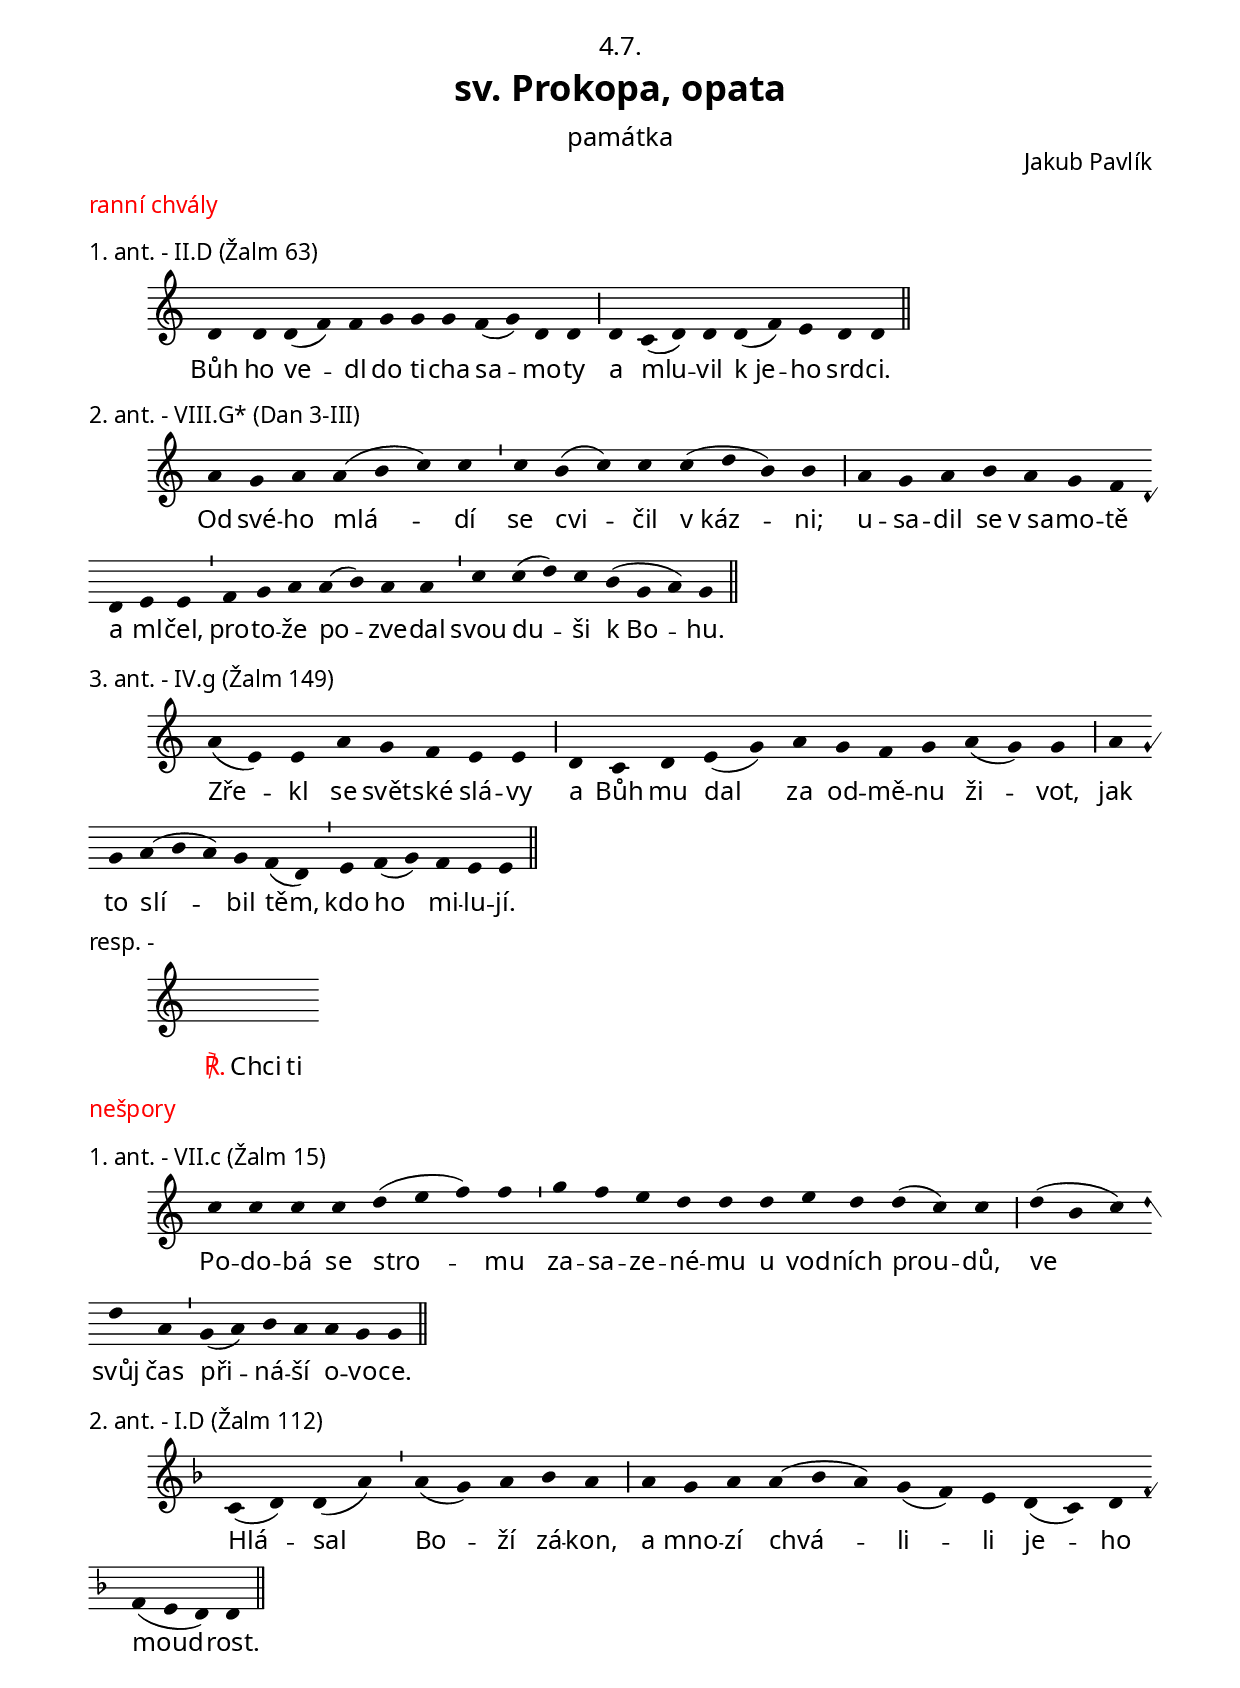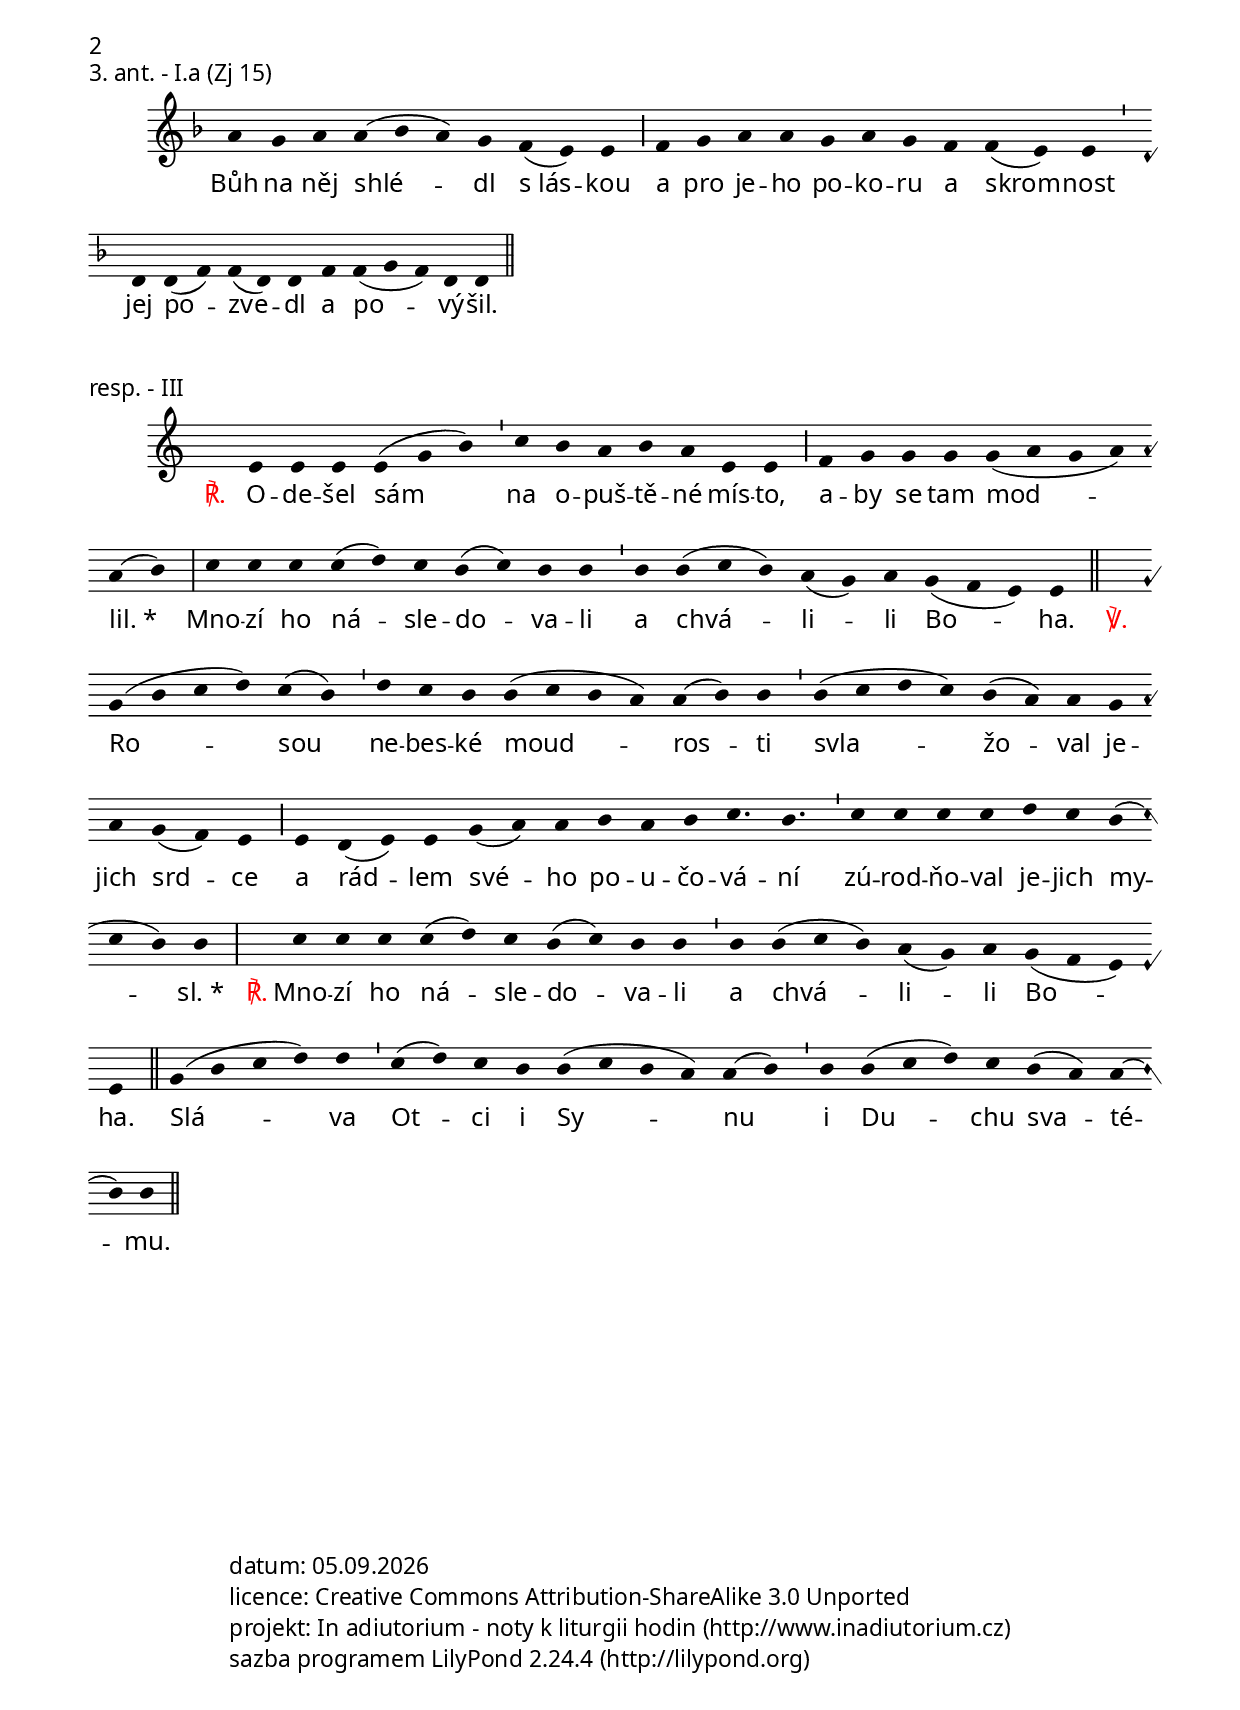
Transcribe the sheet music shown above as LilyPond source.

\version "2.15.37"

\include "../spolecne.ly"
\include "../dilyresponsorii.ly"

\header {
  title = \markup\titleSvatek
            "sv. Prokopa, opata"
            památka
            4.7.
  composer = "Jakub Pavlík"
}

\markup {\nadpisHodinka {"ranní chvály"}}

\score {
  \relative c' {
    \choralniRezim
    d4 d d( f) f g g g f( g) d d \barMaior
    d c( d) d d( f) e d d \barFinalis
  }
  \addlyrics {
    Bůh ho ve -- dl do ti -- cha sa -- mo -- ty
    a mlu -- vil k_je -- ho srd -- ci.
  }
  \header {
    quid = "1. ant."
    modus = "II"
    differentia = "D" 
    psalmus = "Žalm 63"
    id = ""
    piece = \markup {\sestavTitulek}
  }
}

\score {
  \relative c'' {
    \choralniRezim
    a4 g a a( b c) c \barMin c b( c) c c( d b) b \barMaior
    a g a b a g f d e e \barMin
    f g a a( b) a a \barMin c c( d) c b( g a) g \barFinalis
  }
  \addlyrics {
    Od své -- ho mlá -- dí se cvi -- čil v_káz -- ni;
    u -- sa -- dil se v_sa -- mo -- tě a ml -- čel,
    pro -- to -- že po -- zve -- dal svou du -- ši k_Bo -- hu.
  }
  \header {
    quid = "2. ant."
    modus = "VIII"
    differentia = "G*" 
    psalmus = "Dan 3-III"
    id = ""
    piece = \markup {\sestavTitulek}
  }
}

\score {
  \relative c'' {
    \choralniRezim
    a4( e) e a g f e e \barMaior
    d c d e( g) a g f g a( g) g \barMaior
    a g a( b a) g f( d) \barMin e f( g) f e e \barFinalis
  }
  \addlyrics {
    Zře -- kl se svět -- ské slá -- vy
    a Bůh mu dal za od -- mě -- nu ži -- vot,
    jak to slí -- bil těm, kdo ho mi -- lu -- jí.
  }
  \header {
    quid = "3. ant."
    modus = "IV"
    differentia = "g" 
    psalmus = "Žalm 149"
    id = ""
    piece = \markup {\sestavTitulek}
  }
}

\score {
  \relative c' {
    \choralniRezim
    
    % R
    \neviditelna a
    
    % V
    \neviditelna a
    
    % R
    \neviditelna a
    
    % Slava
  }
  \addlyrics {
    \Response Chci ti u -- ká -- zat ces -- tu moud -- ros -- ti,
    vést tě po správ -- né stez -- ce._*
    Za -- čá -- tek moud -- ros -- ti je u -- přím -- ná tou -- ha po -- u -- čit se.
    \Verse Ces -- ta spra -- ved -- li -- vých je ja -- ko svět -- lo ji -- třen -- ky,
    je -- jíž zá -- ře stou -- pá do bí -- lé -- ho dne._*
    \Response Za -- čá -- tek moud -- ros -- ti je u -- přím -- ná tou -- ha po -- u -- čit se.
    \textRespDoxologie
  }
  \header {
    quid = "resp."
    modus = ""
    id = ""
    piece = \markup {\sestavTitulekResp}
  }
}

\score {
  \relative c' {
    \choralniRezim
    
  }
  \addlyrics {
    Od rá -- na se ce -- lým srd -- cem o -- bra -- cí k_Bo -- hu,
    své -- mu Stvo -- ři -- te -- li,
    k_Nej -- vyš -- ší -- mu zdvi -- há svou du -- ši,
    k_mod -- lit -- bě o -- tví -- rá svá ús -- ta.
  }
  \header {
    quid = "ant. k Benedictus"
    modus = ""
    differentia = "" 
    psalmus = ""
    id = ""
    piece = \markup {\sestavTitulekBezZalmu}
  }
}

\markup {\nadpisHodinka {"nešpory"}}

\score {
  \relative c'' {
    \choralniRezim
    c4 c c c d( e f) f \barMin
    g f e d d d e d d( c) c \barMaior
    d( b c) d a \barMin g( a) b a a g g \barFinalis
  }
  \addlyrics {
    Po -- do -- bá se stro -- mu
    za -- sa -- ze -- né -- mu u vod -- ních prou -- dů,
    ve svůj čas při -- ná -- ší o -- vo -- ce.
  }
  \header {
    quid = "1. ant."
    modus = "VII"
    differentia = "c" 
    psalmus = "Žalm 15"
    id = ""
    piece = \markup {\sestavTitulek}
  }
}

\score {
  \relative c' {
    \choralniRezim
    \key f \major
    c( d) d( a') \barMin a( g) a bes a \barMaior
    a g a a( bes a) g( f) e d( c) d f( e d) d \barFinalis
  }
  \addlyrics {
    Hlá -- sal Bo -- ží zá -- kon,
    a mno -- zí chvá -- li -- li je -- ho moud -- rost.
  }
  \header {
    quid = "2. ant."
    modus = "I"
    differentia = "D" 
    psalmus = "Žalm 112"
    id = ""
    piece = \markup {\sestavTitulek}
  }
}

\score {
  \relative c'' {
    \choralniRezim
    \key f \major
    a4 g a a( bes a) g f( e) e \barMaior
    f g a a g a g f f( e) e \barMin
    d d( f) f( d) d f f( g f) d d \barFinalis
  }
  \addlyrics {
    Bůh na něj shlé -- dl s_lás -- kou
    a pro je -- ho po -- ko -- ru a skrom -- nost
    jej po -- zve -- dl a po -- vý -- šil.
  }
  \header {
    quid = "3. ant."
    modus = "I"
    differentia = "a" 
    psalmus = "Zj 15"
    id = ""
    piece = \markup {\sestavTitulek}
  }
}

\score {
  \relative c' {
    \choralniRezim
    
    % R
    \neviditelna e
    e4 e e e( g b) \barMin c b a b a e e \barMaior
    f g g g g( a g a) a( b) \barMax
    c c c c( d) c b( c) b b \barMin b b( c b) a( g) a g( f e) e \barFinalis
    % V
    \neviditelna g
    g( b c d) c( b) \barMin d c b b( c b a) a( b) b \barMin 
    b( c d c) b( a) a g a g( f) e \barMaior
    e d( e) e g( a) a b a b c4. b \barMin
    c4 c c c d c b( c b) b \barMax
    % R
    \neviditelna b
    c c c c( d) c b( c) b b \barMin b b( c b) a( g) a g( f e) e \barFinalis
    % Slava
    g4( b c d) d \barMin c( d) c b b( c b a) a( b) \barMin b b( c d) c b( a) a( b) b \barFinalis
  }
  \addlyrics {
    \Response O -- de -- šel sám na o -- puš -- tě -- né mís -- to,
    a -- by se tam mod -- lil._*
    Mno -- zí ho ná -- sle -- do -- va -- li a chvá -- li -- li Bo -- ha.
    \Verse Ro -- sou ne -- bes -- ké moud -- ros -- ti
    svla -- žo -- val je -- jich srd -- ce
    a rád -- lem své -- ho po -- u -- čo -- vá -- ní
    zú -- rod -- ňo -- val je -- jich my -- sl._*
    \Response Mno -- zí ho ná -- sle -- do -- va -- li a chvá -- li -- li Bo -- ha.
    \textRespDoxologie
  }
  \header {
    quid = "resp."
    modus = "III"
    id = ""
    piece = \markup {\sestavTitulekResp}
  }
}

\score {
  \relative c' {
    \choralniRezim
    
  }
  \addlyrics {
    Sva -- tý Pro -- ko -- pe,
    du -- chov -- ní vůd -- ce svých brat -- ří,
    ví -- tě -- zi nad tě -- lem, svě -- tem a ďáb -- lem,
    po -- má -- hej nám svou pří -- mlu -- vou,
    a -- by -- chom ja -- ko ty
    bo -- jo -- va -- li dob -- rý boj
    a do -- sáh -- li slá -- vy v_ne -- bi.
  }
  \header {
    quid = "ant. k Magnificat"
    modus = ""
    differentia = "" 
    psalmus = ""
    id = ""
    piece = \markup {\sestavTitulekBezZalmu}
  }
}